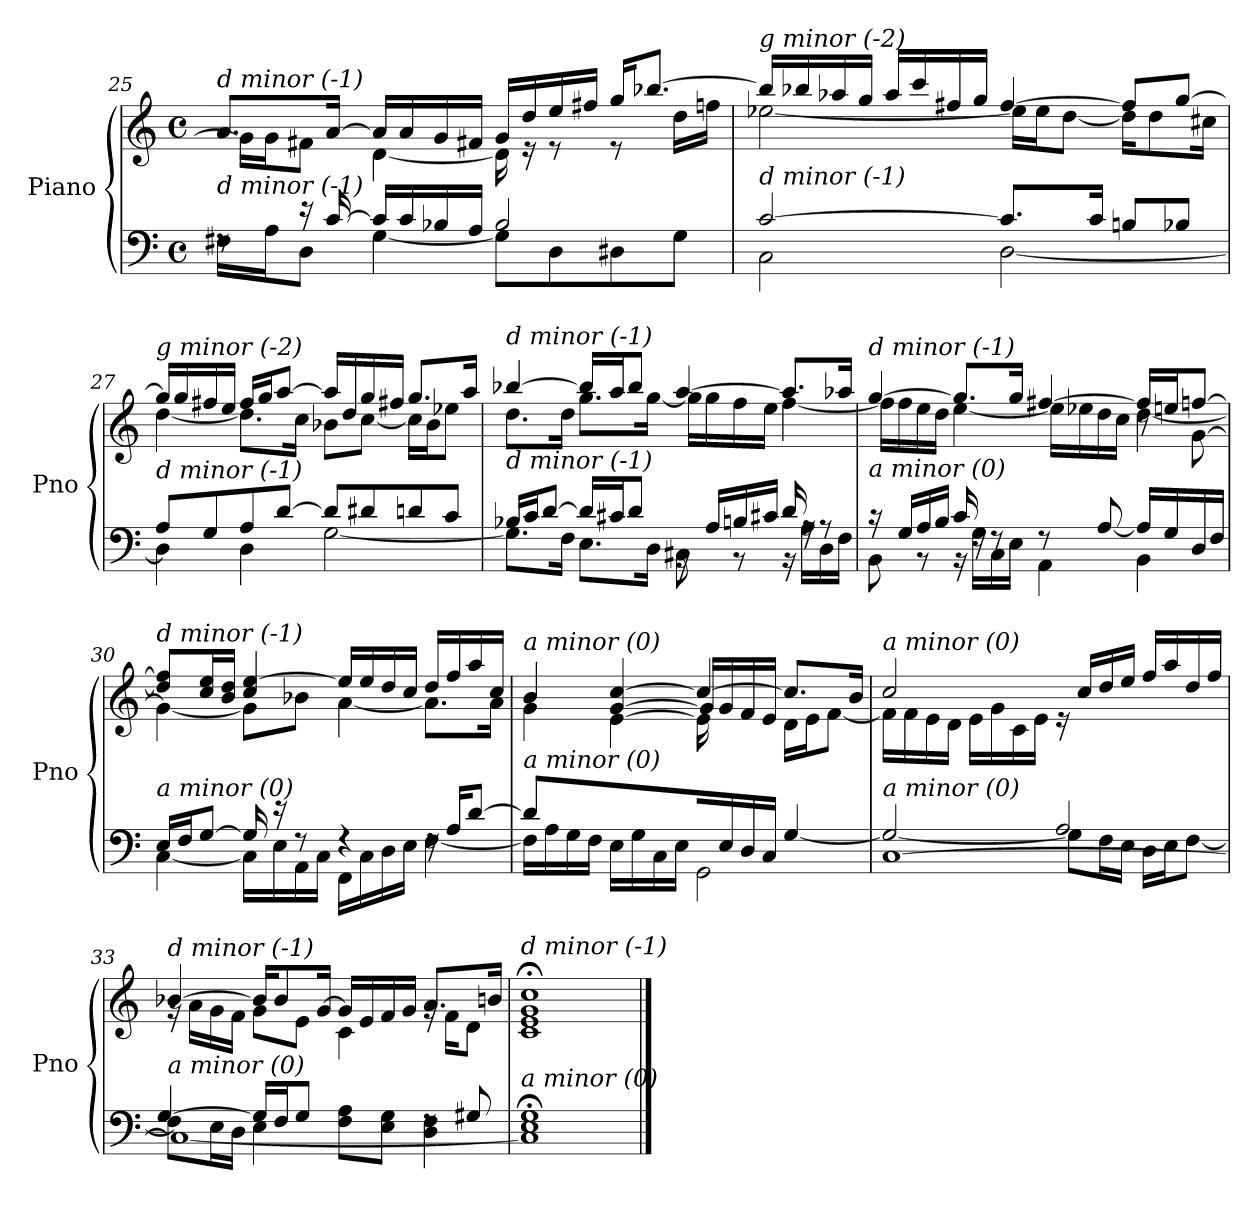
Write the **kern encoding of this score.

**kern	**kern
*part1	*part1
*staff2	*staff1
*I"Piano	*
*I'Pno	*
*clefF4	*clefG2
*k[]	*k[]
*M4/4	*M4/4
*met(c)	*met(c)
=25	=25
*^	*^
!	!	!LO:TX:i:t=d minor (-1)	!
!LO:TX:i:t=d minor (-1)	!	!	!
8rF	16F#X\LL	8.a/L	16g\LL]
.	16A\J	.	16g\J
16r	8D\J	.	8f#X\J
[16c/	.	[16a/Jk	.
16c/LL]	[4G\	16a/LL]	[4d\
16c/	.	16a/	.
16B-X/	.	16g/	.
16A/JJ	.	16f#X/JJ	.
2B-/	8G\L]	16g/LL	16d\]
.	.	16dd/	16r
.	8D\	16ee/	8r
.	.	16ff#X/JJ	.
.	8D#Xi\	16gg/KL	8r
.	.	[8.bb-X/J	.
.	8G\J	.	16dd\LL
.	.	.	16ffn\JJ
!!LO:LB:g=z	!!
=26	=26	=26	=26
!	!	!LO:TX:i:t=g minor (-2)	!
!LO:TX:i:t=d minor (-1)	!	!	!
[2c/	2C\	16bb-/LL]	[2ee-X\
.	.	16bb-X/	.
.	.	16aa-X/	.
.	.	16gg/JJ	.
.	.	16aa-/LL	.
.	.	16ccc/	.
.	.	16ff#X/	.
.	.	16gg/JJ	.
8.c/L]	[2D\	[4ff#/	16ee-\LL]
.	.	.	16ee-\J
.	.	.	[8dd\J
16c/Jk	.	.	.
8Bn/L	.	8ff#/L]	16dd\KL]
.	.	.	8dd\
8B-X/J	.	[8gg/J	.
.	.	.	16cc#X\Jk
=27	=27	=27	=27
!	!	!LO:TX:i:t=g minor (-2)	!
!LO:TX:i:t=d minor (-1)	!	!	!
8A/L	4D\]	16gg/LL]	[4dd\
.	.	16gg/	.
8G/	.	16ff#X/	.
.	.	16ee/JJ	.
8A/	4D\	16ff#/LL	8.dd\L]
.	.	16gg/J	.
[8d/J	.	[8aa/J	.
.	.	.	16cc\Jk
8d/L]	[2G\	16aa/LL]	8b-X\L
.	.	16dd/	.
8d#Xi/	.	16gg/	[8cc\J
.	.	16ff#X/JJ	.
8d/	.	8.gg/L	16cc\LL]
.	.	.	16b-\J
8c/J	.	.	8ee-X\J
.	.	16aa/Jk	.
!!LO:LB:g=z	!!
=28	=28	=28	=28
!	!	!LO:TX:i:t=d minor (-1)	!
!LO:TX:i:t=d minor (-1)	!	!	!
16B-X/LL	8.G\L]	[4bb-X/	8.dd\L
16c/J	.	.	.
[8d/J	.	.	.
.	16F\Jk	.	16dd\Jk
16d/LL]	8.E\L	16bb-/LL]	8.gg\L
16c#X/J	.	16aa/J	.
8d/J	.	8bb-/J	.
.	16D\Jk	.	[16gg\Jk
16rBB	8C#X\	[4aa/	16gg\LL]
16A/LL	.	.	16gg\
16Bn/	8r	.	16ff\
16c#X/JJ	.	.	16ee\JJ
16d/	16r	8.aa/L]	[4ff\
16rA	16A\LL	.	.
8rA	16D\	.	.
.	16F\JJ	16aa-X/Jk	.
=29	=29	=29	=29
*	*^	*	*^
!	!	!	!LO:TX:i:t=d minor (-1)	!	!
!LO:TX:i:t=a minor (0)	!	!	!	!	!
2.ryy	16r	8BB\	[4gg/	16ff\LL]	2.ryy
.	16G/LL	.	.	16ff\	.
.	16A/	8r	.	16ee\	.
.	16B/JJ	.	.	16dd\JJ	.
.	16c/	16r	8.gg/L]	[4ee\	.
.	16rF	16G\LL	.	.	.
.	8rF	16C\	.	.	.
.	.	16E\JJ	16gg/Jk	.	.
.	8rF	4AA\	[4ff#Xj/	16ee\LL]	.
.	.	.	.	16ee-X\	.
.	[8A/	.	.	16dd\	.
.	.	.	.	16cc\JJ	.
4ryy	16A/LL]	4BB\	16ff#/LL]	[4dd\	8r
.	16G/	.	16een/J	.	.
.	16D/	.	[8ffn/J	.	[8g\
.	16F/JJ	.	.	.	.
*	*v	*v	*	*	*
*	*	*	*v	*v
!!LO:LB:g=z
=30	=30	=30	=30
!	!	!LO:TX:i:t=d minor (-1)	!
!LO:TX:i:t=a minor (0)	!	!	!
16E/LL	[4C\	8dd/] 8ff/]L	4g\_
16F/J	.	.	.
[8G/J	.	16cc/ 16ee/L	.
.	.	16b/ 16dd/JJ	.
16G/]	16C\LL]	4cc/ [4ee/	8g\L]
16r	16E\	.	.
8rF	16AA\	.	8b-X\J
.	16C\JJ	.	.
4rF	16FF\LL	16ee/LL]	[4a\
.	16C\	16ee/	.
.	16D\	16dd/	.
.	16E\JJ	16cc/JJ	.
16rF	[4F\	16dd/LL	8.a\L]
16A/KL	.	16ff/	.
[8d/J	.	16aa/	.
.	.	16cc/JJ	16a\Jk
=31	=31	=31	=31
*	*^	*	*^
!	!	!	!LO:TX:i:t=a minor (0)	!	!
!LO:TX:i:t=a minor (0)	!	!	!	!	!
4ryy	4d/]	16F\LL]	4b/	4g\	4ryy
.	.	16A\	.	.	.
.	.	16G\	.	.	.
.	.	16F\JJ	.	.	.
4ryy	4ryy	16E\LL	[4g/ [4cc/	4ryy	[4e\
.	.	16G\	.	.	.
.	.	16C\	.	.	.
.	.	16E\JJ	.	.	.
2ryy	16ryy	2GG\	4cc/_	16g/LL]	16e\LL]
.	16E/	.	.	16g/	4..ryy
.	16D/	.	.	16f/	.
.	16C/JJ	.	.	16e/JJ	.
.	[4G/	.	8.cc/L]	16d\LL	.
.	.	.	.	16e\J	.
.	.	.	.	[8f\J	.
.	.	.	16b/Jk	.	.
*	*	*	*	*v	*v
!!LO:PB:g=z
=32	=32	=32	=32	=32
!	!	!	!LO:TX:i:t=a minor (0)	!
!LO:TX:i:t=a minor (0)	!	!	!	!
2ryy	2G/_	[1C	2cc/	16f\LL]
.	.	.	.	16f\
.	.	.	.	16e\
.	.	.	.	16d\JJ
.	.	.	.	16e\LL
.	.	.	.	16g\
.	.	.	.	16c\
.	.	.	.	16e\JJ
2A/	8G\L]	.	16re	2ryy
.	.	.	16cc/LL	.
.	16F\L	.	16dd/	.
.	16E\JJ	.	16ee/JJ	.
.	16D\LL	.	16ff/LL	.
.	16E\J	.	16aa/	.
.	[8F\J	.	16dd/	.
.	.	.	16ff/JJ	.
=33	=33	=33	=33	=33
*	*	*	*	*^
!	!	!	!LO:TX:i:t=d minor (-1)	!	!
!LO:TX:i:t=a minor (0)	!	!	!	!	!
8F\L]	1C_	[4G/	[4b-X/	16rg	2ryy
.	.	.	.	16a\LL	.
16E\L	.	.	.	16g\	.
16D\JJ	.	.	.	16f\JJ	.
4E\	.	16G/LL]	16b-/KL]	8g\L	.
.	.	16F/J	8b-/	.	.
.	.	8G/J	.	8e\J	.
.	.	.	[16g/Jk	.	.
8F\ 8A\L	.	4ryy	16g/LL]	4c\	4ryy
.	.	.	16e/	.	.
8E\ 8G\J	.	.	16f/	.	.
.	.	.	16g/JJ	.	.
4D\ 4F\	.	8rF	8.a/L	16rg	4ryy
.	.	.	.	16f\KL	.
.	.	8G#Xi/	.	8d\J	.
.	.	.	16bn/Jk	.	.
*	*v	*v	*	*	*
*	*	*v	*v	*v
=34	=34	=34
!	!	!LO:TX:i:t=d minor (-1)
!LO:TX:i:t=a minor (0)	!	!
1E; 1G;	1C]	1c;< 1e;< 1g;< 1cc;<
*v	*v	*
==	==
*-	*-
